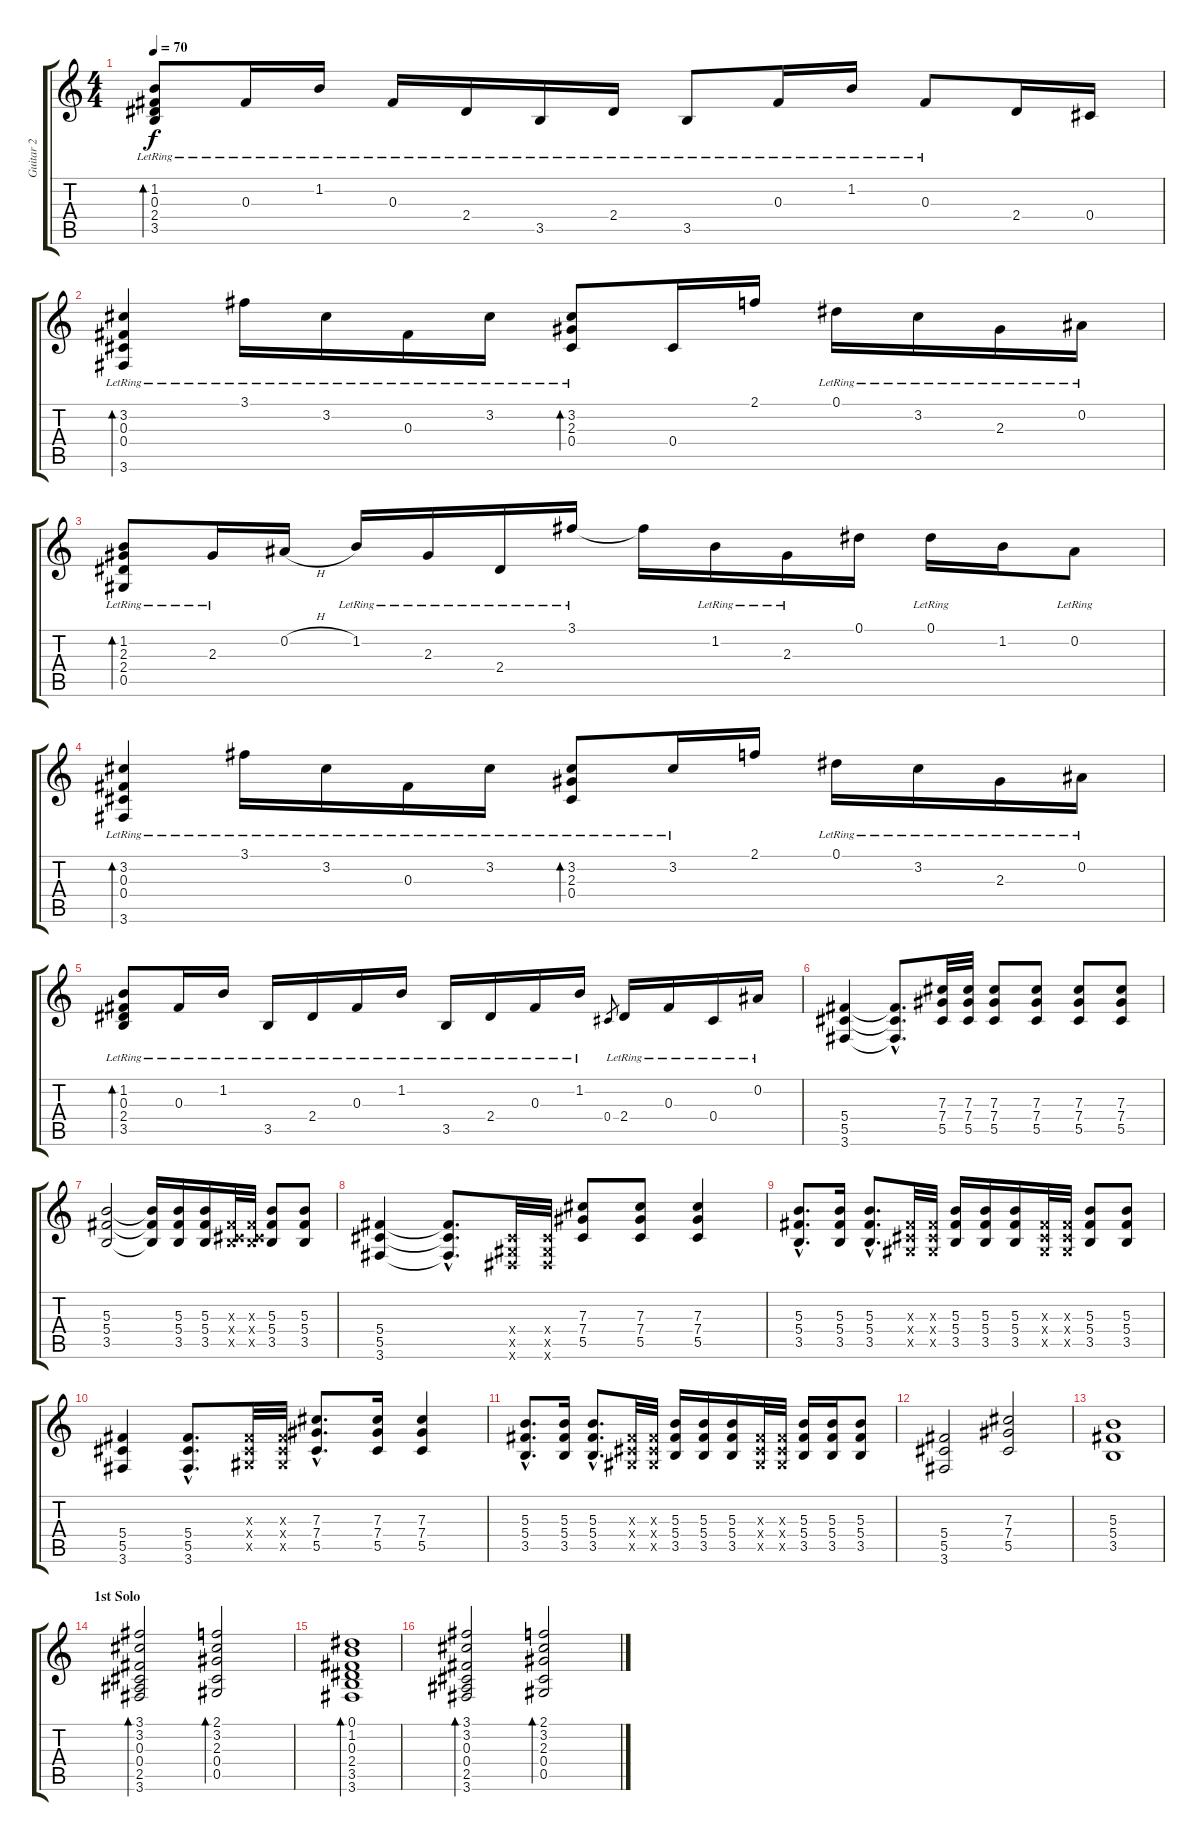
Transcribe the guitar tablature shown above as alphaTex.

\track ("Guitar 2" "Guitar 2") {instrument acousticguitarsteel}
\staff {score tabs}
\tuning (Eb4 Bb3 Gb3 Db3 Ab2 Eb2) {hide}
\ts (4 4)
\tempo 70
\clef g2
\ks c
(1.2{lr} 0.3 2.4{lr} 3.5{lr}).8{bd 30 dy f} 0.3{lr}.16 1.2{lr}.16 0.3{lr}.16 2.4{lr}.16 3.5{lr}.16 2.4{lr}.16 3.5{lr}.8 0.3{lr}.16 1.2{lr}.16 0.3{lr}.8 2.4.16 0.4.16 |
(3.2{lr} 0.3{lr} 0.4{lr} 3.6{lr}).4{bd 30} 3.1{lr}.16 3.2{lr}.16 0.3{lr}.16 3.2{lr}.16 (3.2{lr} 2.3{lr} 0.4{lr}).8{bd 30} 0.4.16 2.1.16 0.1{lr}.16 3.2{lr}.16 2.3{lr}.16 0.2{lr}.16 |
(1.2{lr} 2.3 2.4{lr} 0.5{lr}).8{bd 30} 2.3{lr}.16 0.2{h}.16 1.2{lr}.16 2.3{lr}.16 2.4{lr}.16 3.1{lr}.16 3.1{t}.16 1.2{lr}.16 2.3{lr}.16 0.1.16 0.1{lr}.16 1.2.16 0.2{lr}.8 |
(3.2{lr} 0.3{lr} 0.4{lr} 3.6{lr}).4{bd 30} 3.1{lr}.16 3.2{lr}.16 0.3{lr}.16 3.2{lr}.16 (3.2{lr} 2.3{lr} 0.4{lr}).8{bd 30} 3.2{lr}.16 2.1.16 0.1{lr}.16 3.2{lr}.16 2.3{lr}.16 0.2{lr}.16 |
(1.2{lr} 0.3 2.4{lr} 3.5{lr}).8{bd 30} 0.3{lr}.16 1.2{lr}.16 3.5{lr}.16 2.4{lr}.16 0.3{lr}.16 1.2{lr}.16 3.5{lr}.16 2.4{lr}.16 0.3{lr}.16 1.2{lr}.16 0.4.8{gr} 2.4{lr}.16 0.3{lr}.16 0.4{lr}.16 0.2{lr}.16 |
(5.4 5.5 3.6).4{volume 12 instrument distortionguitar} (5.4{hac t} 5.5{hac t} 3.6{hac t}).8{d} (7.3 7.4 5.5).32 (7.3 7.4 5.5).32 (7.3 7.4 5.5).8 (7.3 7.4 5.5).8 (7.3 7.4 5.5).8 (7.3 7.4 5.5).8 |
(5.3 5.4 3.5).2 (5.3{t} 5.4{t} 3.5{t}).16 (5.3 5.4 3.5).16 (5.3 5.4 3.5).16 (0.3{x} 0.4{x} 3.5{x}).32 (0.3{x} 0.4{x} 3.5{x}).32 (5.3 5.4 3.5).8 (5.3 5.4 3.5).8 |
(5.4 5.5 3.6).4 (5.4{hac t} 5.5{hac t} 3.6{hac t}).8{d} (0.4{x} 0.5{x} 0.6{x}).32 (0.4{x} 0.5{x} 0.6{x}).32 (7.3 7.4 5.5).8 (7.3 7.4 5.5).8 (7.3 7.4 5.5).4 |
(5.3{hac} 5.4{hac} 3.5{hac}).8{d} (5.3 5.4 3.5).16 (5.3{hac} 5.4{hac} 3.5{hac}).8{d} (0.3{x} 0.4{x} 0.5{x}).32 (0.3{x} 0.4{x} 0.5{x}).32 (5.3 5.4 3.5).16 (5.3 5.4 3.5).16 (5.3 5.4 3.5).16 (0.3{x} 0.4{x} 0.5{x}).32 (0.3{x} 0.4{x} 0.5{x}).32 (5.3 5.4 3.5).8 (5.3 5.4 3.5).8 |
(5.4 5.5 3.6).4{instrument distortionguitar} (5.4{hac} 5.5{hac} 3.6{hac}).8{d} (0.3{x} 0.4{x} 0.5{x}).32 (0.3{x} 0.4{x} 0.5{x}).32 (7.3{hac} 7.4{hac} 5.5{hac}).8{d} (7.3 7.4 5.5).16 (7.3 7.4 5.5).4 |
(5.3{hac} 5.4{hac} 3.5{hac}).8{d} (5.3 5.4 3.5).16 (5.3{hac} 5.4{hac} 3.5{hac}).8{d} (0.3{x} 0.4{x} 0.5{x}).32 (0.3{x} 0.4{x} 0.5{x}).32 (5.3 5.4 3.5).16 (5.3 5.4 3.5).16 (5.3 5.4 3.5).16 (0.3{x} 0.4{x} 0.5{x}).32 (0.3{x} 0.4{x} 0.5{x}).32 (5.3 5.4 3.5).16 (5.3 5.4 3.5).16 (5.3 5.4 3.5).8 |
(5.4 5.5 3.6).2 (7.3 7.4 5.5).2 |
(5.3 5.4 3.5).1{volume 8} |
\section ("" "1st Solo")
(3.1 3.2 0.3 0.4 2.5 3.6).2{bd 60 volume 10 instrument acousticguitarsteel} (2.1 3.2 2.3 0.4 0.5).2{bd 60} |
(0.1 1.2 0.3 2.4 3.5 3.6).1{bd 60} |
(3.1 3.2 0.3 0.4 2.5 3.6).2{bd 60 volume 10 instrument acousticguitarsteel} (2.1 3.2 2.3 0.4 0.5).2{bd 60}
